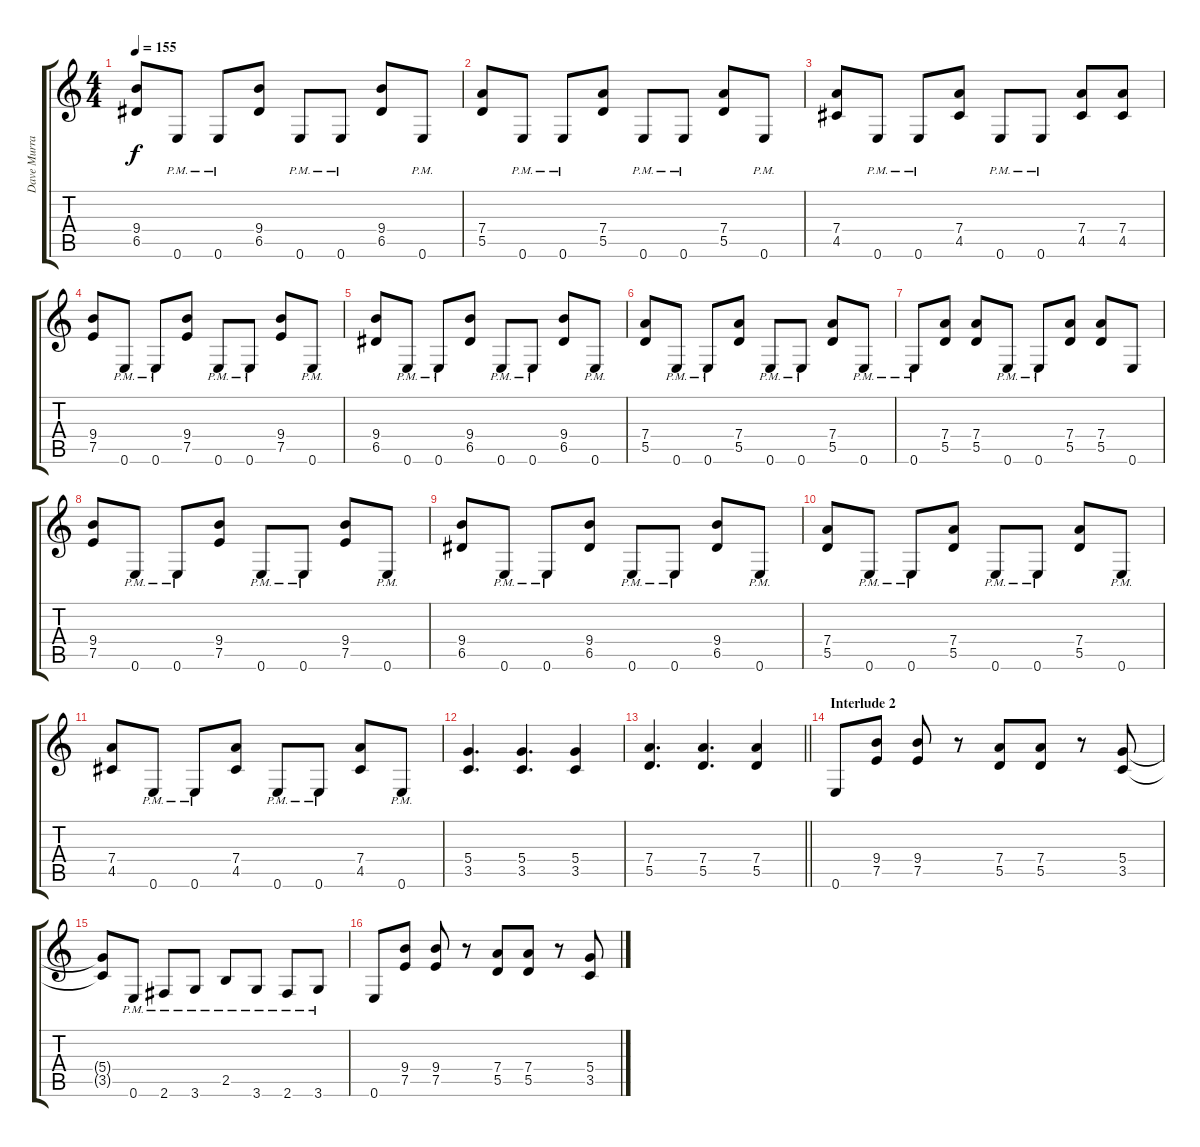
\track ("Dave Murray" "Dave Murra") {instrument overdrivenguitar}
\staff {score tabs}
\tuning (E4 B3 G3 D3 A2 E2) {hide}
\ts (4 4)
\tempo 155
\clef g2
\ks c
(9.4 6.5).8{dy f} 0.6{pm}.8 0.6{pm}.8 (9.4 6.5).8 0.6{pm}.8 0.6{pm}.8 (9.4 6.5).8 0.6{pm}.8 |
(7.4 5.5).8 0.6{pm}.8 0.6{pm}.8 (7.4 5.5).8 0.6{pm}.8 0.6{pm}.8 (7.4 5.5).8 0.6{pm}.8 |
(7.4 4.5).8 0.6{pm}.8 0.6{pm}.8 (7.4 4.5).8 0.6{pm}.8 0.6{pm}.8 (7.4 4.5).8 (7.4 4.5).8 |
(9.4 7.5).8 0.6{pm}.8 0.6{pm}.8 (9.4 7.5).8 0.6{pm}.8 0.6{pm}.8 (9.4 7.5).8 0.6{pm}.8 |
(9.4 6.5).8 0.6{pm}.8 0.6{pm}.8 (9.4 6.5).8 0.6{pm}.8 0.6{pm}.8 (9.4 6.5).8 0.6{pm}.8 |
(7.4 5.5).8 0.6{pm}.8 0.6{pm}.8 (7.4 5.5).8 0.6{pm}.8 0.6{pm}.8 (7.4 5.5).8 0.6{pm}.8 |
0.6{pm}.8 (7.4 5.5).8 (7.4 5.5).8 0.6{pm}.8 0.6{pm}.8 (7.4 5.5).8 (7.4 5.5).8 0.6.8 |
(9.4 7.5).8 0.6{pm}.8 0.6{pm}.8 (9.4 7.5).8 0.6{pm}.8 0.6{pm}.8 (9.4 7.5).8 0.6{pm}.8 |
(9.4 6.5).8 0.6{pm}.8 0.6{pm}.8 (9.4 6.5).8 0.6{pm}.8 0.6{pm}.8 (9.4 6.5).8 0.6{pm}.8 |
(7.4 5.5).8 0.6{pm}.8 0.6{pm}.8 (7.4 5.5).8 0.6{pm}.8 0.6{pm}.8 (7.4 5.5).8 0.6{pm}.8 |
(7.4 4.5).8 0.6{pm}.8 0.6{pm}.8 (7.4 4.5).8 0.6{pm}.8 0.6{pm}.8 (7.4 4.5).8 0.6{pm}.8 |
(5.4 3.5).4{d} (5.4 3.5).4{d} (5.4 3.5).4 |
\barLineRight lightlight
(7.4 5.5).4{d} (7.4 5.5).4{d} (7.4 5.5).4 |
\section ("" "Interlude 2")
0.6.8 (9.4 7.5).8 (9.4 7.5).8 r.8 (7.4 5.5).8 (7.4 5.5).8 r.8 (5.4 3.5).8 |
(5.4{t} 3.5{t}).8 0.6{pm}.8 2.6{pm}.8 3.6{pm}.8 2.5{pm}.8 3.6{pm}.8 2.6{pm}.8 3.6{pm}.8 |
0.6.8 (9.4 7.5).8 (9.4 7.5).8 r.8 (7.4 5.5).8 (7.4 5.5).8 r.8 (5.4 3.5).8
